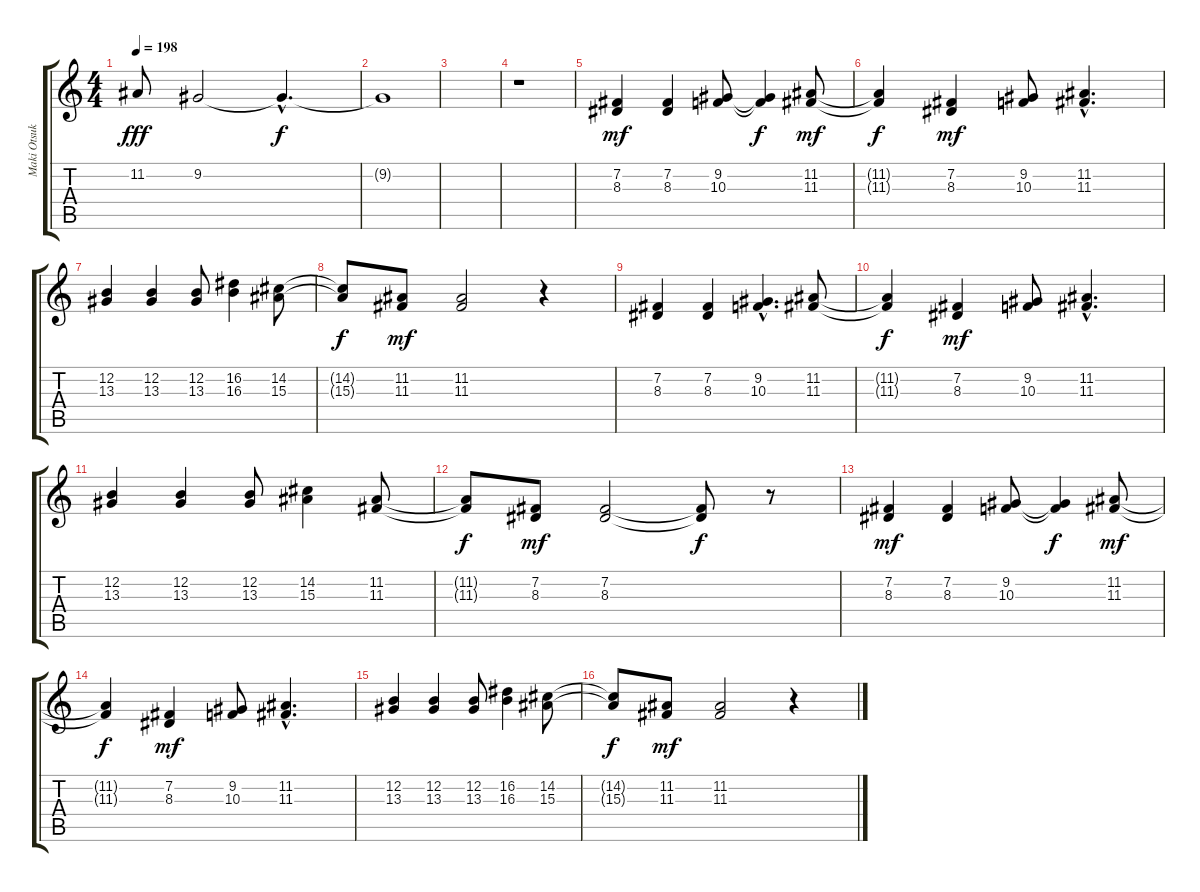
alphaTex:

\track ("Maki Otsuki (Vocal)" "Maki Otsuk") {instrument lead1square}
\staff {score tabs}
\tuning (E4 B3 G3 D3 A2 E2) {hide}
\ts (4 4)
\tempo 198
\clef g2
\ks c
11.2.8{dy fff} 9.2.2 9.2{hac t}.4{d dy f} |
9.2{t}.1 |
|
r.1 |
(7.2 8.3).4{dy mf} (7.2 8.3).4 (9.2 10.3).8 (9.2{t} 10.3{t}).4{dy f} (11.2 11.3).8{dy mf} |
(11.2{t} 11.3{t}).4{dy f} (7.2 8.3).4{dy mf} (9.2 10.3).8 (11.2{hac} 11.3{hac}).4{d} |
(12.2 13.3).4 (12.2 13.3).4 (12.2 13.3).8 (16.2 16.3).4 (14.2 15.3).8 |
(14.2{t} 15.3{t}).8{dy f} (11.2 11.3).8{dy mf} (11.2 11.3).2 r.4 |
(7.2 8.3).4 (7.2 8.3).4 (9.2{hac} 10.3{hac}).4{d} (11.2 11.3).8 |
(11.2{t} 11.3{t}).4{dy f} (7.2 8.3).4{dy mf} (9.2 10.3).8 (11.2{hac} 11.3{hac}).4{d} |
(12.2 13.3).4 (12.2 13.3).4 (12.2 13.3).8 (14.2 15.3).4 (11.2 11.3).8 |
(11.2{t} 11.3{t}).8{dy f} (7.2 8.3).8{dy mf} (7.2 8.3).2 (7.2{t} 8.3{t}).8{dy f} r.8 |
(7.2 8.3).4{dy mf} (7.2 8.3).4 (9.2 10.3).8 (9.2{t} 10.3{t}).4{dy f} (11.2 11.3).8{dy mf} |
(11.2{t} 11.3{t}).4{dy f} (7.2 8.3).4{dy mf} (9.2 10.3).8 (11.2{hac} 11.3{hac}).4{d} |
(12.2 13.3).4 (12.2 13.3).4 (12.2 13.3).8 (16.2 16.3).4 (14.2 15.3).8 |
(14.2{t} 15.3{t}).8{dy f} (11.2 11.3).8{dy mf} (11.2 11.3).2 r.4
